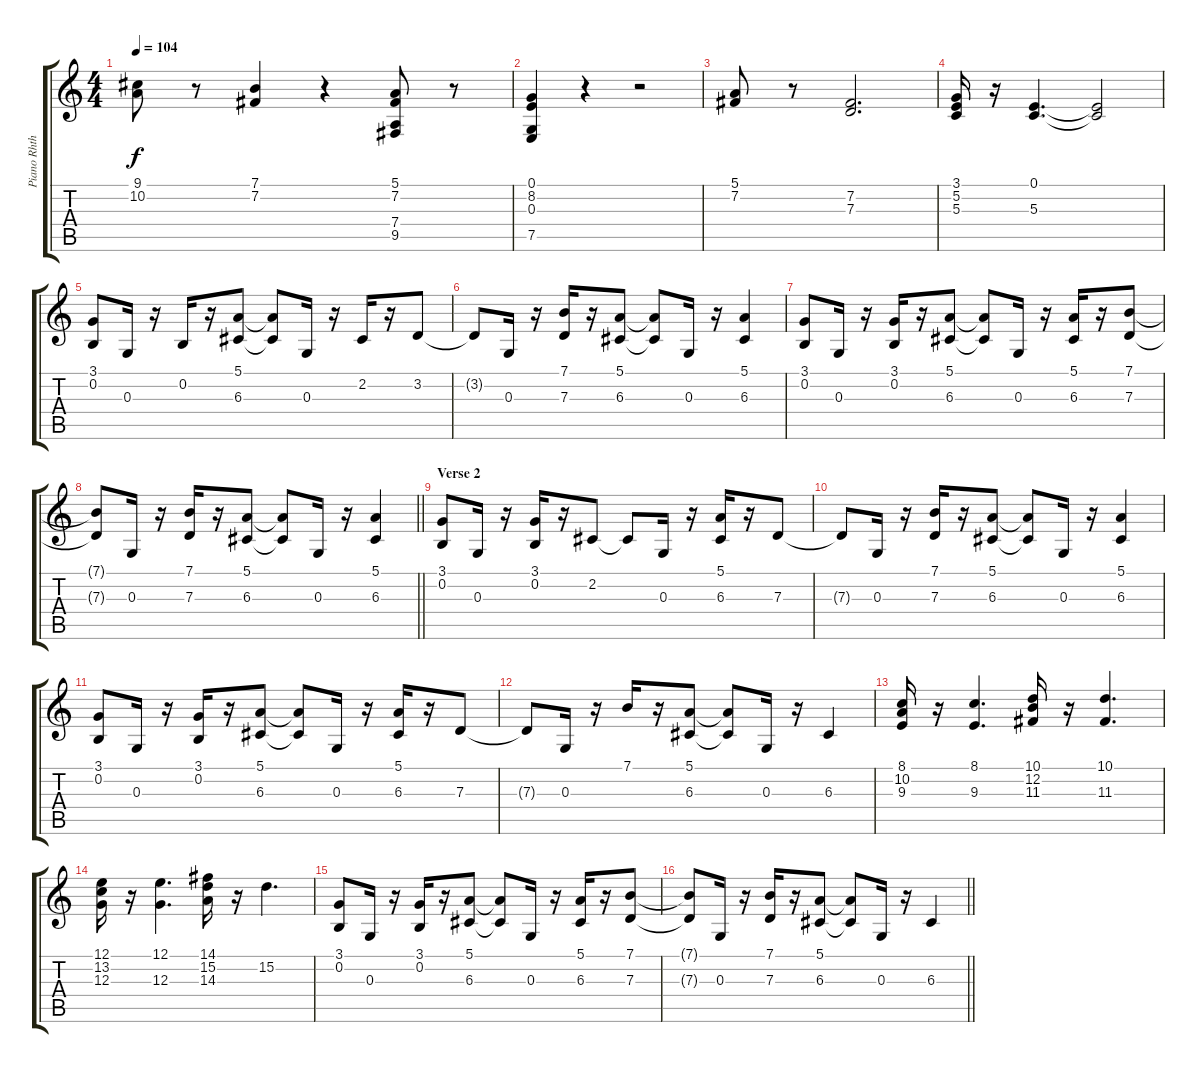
\track ("Piano Rhthym" "Piano Rhth") {instrument electricpiano1}
\staff {score tabs}
\tuning (E4 B3 G3 D3 A2 E2) {hide}
\ts (4 4)
\tempo 104
\clef g2
\ks c
(9.1 10.2).8{dy f} r.8 (7.1 7.2).4 r.4 (5.1 7.2 7.4 9.5).8 r.8 |
(0.1 8.2 0.3 7.5).4 r.4 r.2 |
(5.1 7.2).8 r.8 (7.2 7.3).2{d} |
(3.1 5.2 5.3).16 r.16 (0.1 5.3).4{d} (0.1{t} 5.3{t}).2 |
(3.1 0.2).8 0.3.16 r.16 0.2.16 r.16 (5.1 6.3).8 (5.1{t} 6.3{t}).8 0.3.16 r.16 2.2.16 r.16 3.2.8 |
3.2{t}.8 0.3.16 r.16 (7.1 7.3).16 r.16 (5.1 6.3).8 (5.1{t} 6.3{t}).8 0.3.16 r.16 (5.1 6.3).4 |
(3.1 0.2).8 0.3.16 r.16 (3.1 0.2).16 r.16 (5.1 6.3).8 (5.1{t} 6.3{t}).8 0.3.16 r.16 (5.1 6.3).16 r.16 (7.1 7.3).8 |
\barLineRight lightlight
(7.1{t} 7.3{t}).8 0.3.16 r.16 (7.1 7.3).16 r.16 (5.1 6.3).8 (5.1{t} 6.3{t}).8 0.3.16 r.16 (5.1 6.3).4 |
\section ("" "Verse 2")
(3.1 0.2).8 0.3.16 r.16 (3.1 0.2).16 r.16 2.2.8 2.2{t}.8 0.3.16 r.16 (5.1 6.3).16 r.16 7.3.8 |
7.3{t}.8 0.3.16 r.16 (7.1 7.3).16 r.16 (5.1 6.3).8 (5.1{t} 6.3{t}).8 0.3.16 r.16 (5.1 6.3).4 |
(3.1 0.2).8 0.3.16 r.16 (3.1 0.2).16 r.16 (5.1 6.3).8 (5.1{t} 6.3{t}).8 0.3.16 r.16 (5.1 6.3).16 r.16 7.3.8 |
7.3{t}.8 0.3.16 r.16 7.1.16 r.16 (5.1 6.3).8 (5.1{t} 6.3{t}).8 0.3.16 r.16 6.3.4 |
(8.1 10.2 9.3).16 r.16 (8.1 9.3).4{d} (10.1 12.2 11.3).16 r.16 (10.1 11.3).4{d} |
(12.1 13.2 12.3).16 r.16 (12.1 12.3).4{d} (14.1 15.2 14.3).16 r.16 15.2.4{d} |
(3.1 0.2).8 0.3.16 r.16 (3.1 0.2).16 r.16 (5.1 6.3).8 (5.1{t} 6.3{t}).8 0.3.16 r.16 (5.1 6.3).16 r.16 (7.1 7.3).8 |
\barLineRight lightlight
(7.1{t} 7.3{t}).8 0.3.16 r.16 (7.1 7.3).16 r.16 (5.1 6.3).8 (5.1{t} 6.3{t}).8 0.3.16 r.16 6.3.4
